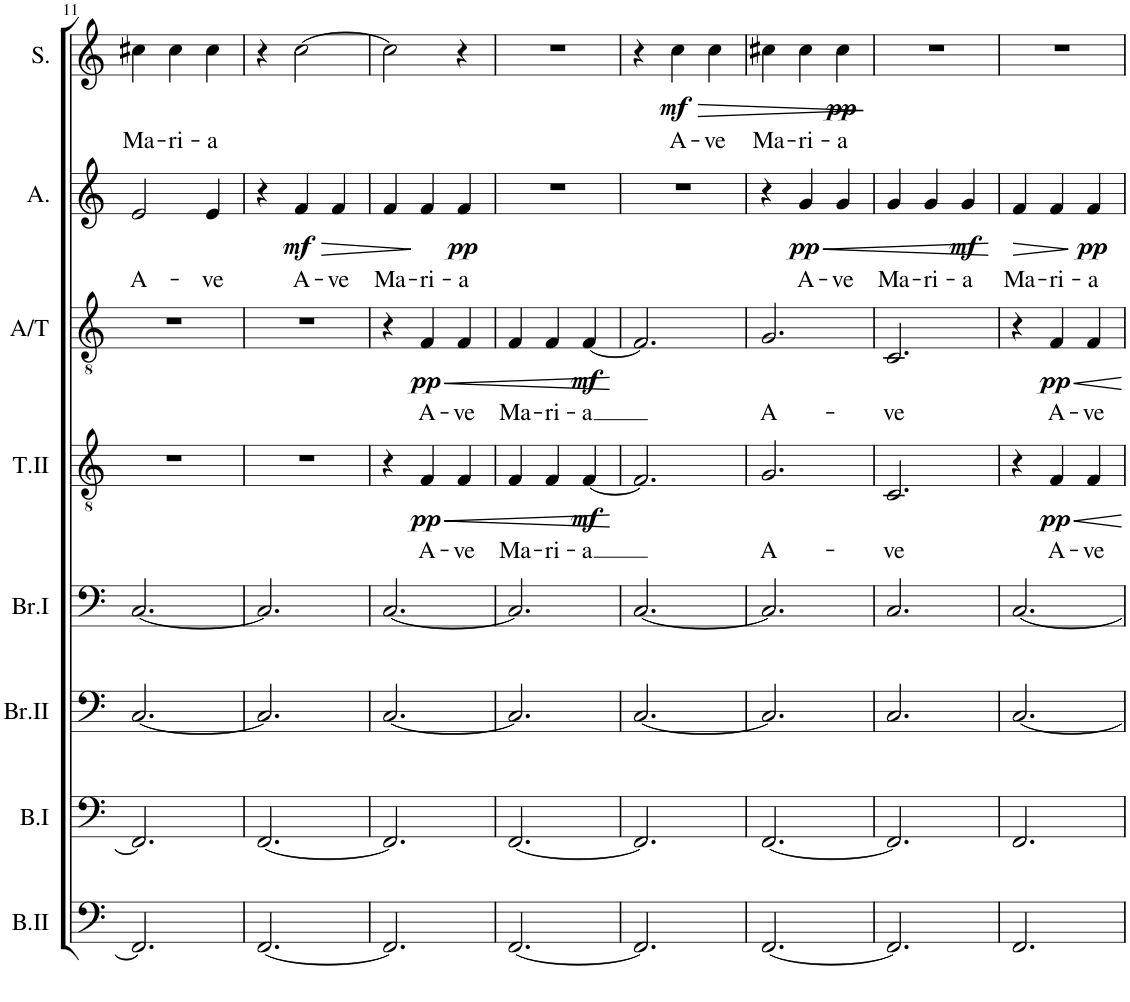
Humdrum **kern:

**kern	**kern	**kern	**kern	**kern	**text	**dynam	**kern	**text	**dynam	**kern	**text	**dynam	**kern	**text	**dynam
*part8	*part7	*part6	*part5	*part4	*part4	*part4	*part3	*part3	*part3	*part2	*part2	*part2	*part1	*part1	*part1
*staff8	*staff7	*staff6	*staff5	*staff4	*staff4	*staff4	*staff3	*staff3	*staff3	*staff2	*staff2	*staff2	*staff1	*staff1	*staff1
*I"Bass II	*I"Bass I	*I"Baritone II	*I"Baritone I	*I"Tenor II	*	*	*I"Altenor	*	*	*I"Alto	*	*	*I"Soprano	*	*
*I'B.II	*I'B.I	*I'Br.II	*I'Br.I	*I'T.II	*	*	*I'A/T	*	*	*I'A.	*	*	*I'S.	*	*
!!LO:PB:g=z
*clefF4	*clefF4	*clefF4	*clefF4	*clefGv2	*	*	*clefGv2	*	*	*clefG2	*	*	*clefG2	*	*
*	*	*	*	*	*	*	*Trd1c2	*	*	*	*	*	*	*	*
*k[]	*k[]	*k[]	*k[]	*k[]	*	*	*k[]	*	*	*k[]	*	*	*k[]	*	*
*M3/4	*M3/4	*M3/4	*M3/4	*M3/4	*	*	*M3/4	*	*	*M3/4	*	*	*M3/4	*	*
=11	=11	=11	=11	=11	=11	=11	=11	=11	=11	=11	=11	=11	=11	=11	=11
!	!	!	!	!	!	!	!	!	!	!	!LO:LY:b	!	!	!LO:LY:b	!
2.FF/]	2.FF/]	[2.C/	[2.C/	2.r	.	.	2.r	.	.	2e/	A-	.	4cc#X\	Ma-	.
!	!	!	!	!	!	!	!	!	!	!	!	!	!	!LO:LY:b	!
.	.	.	.	.	.	.	.	.	.	.	.	.	4cc#\	-ri-	.
!	!	!	!	!	!	!	!	!	!	!	!LO:LY:b	!	!	!LO:LY:b	!
.	.	.	.	.	.	.	.	.	.	4e/	-ve	.	4cc#\	-a	.
=12	=12	=12	=12	=12	=12	=12	=12	=12	=12	=12	=12	=12	=12	=12	=12
[2.FF/	[2.FF/	2.C/]	2.C/]	2.r	.	.	2.r	.	.	4r	.	.	4r	.	.
!	!	!	!	!	!	!	!	!	!	!	!LO:LY:b	!LO:HP:b	!	!	!
!	!	!	!	!	!	!	!	!	!	!	!	!LO:DY:n=1:b	!	!	!
.	.	.	.	.	.	.	.	.	.	4f/	A-	> mf	[2cc\	.	.
!	!	!	!	!	!	!	!	!	!	!	!LO:LY:b	!	!	!	!
.	.	.	.	.	.	.	.	.	.	4f/	-ve	.	.	.	.
=13	=13	=13	=13	=13	=13	=13	=13	=13	=13	=13	=13	=13	=13	=13	=13
!	!	!	!	!	!	!	!	!	!	!	!LO:LY:b	!	!	!	!
2.FF/]	2.FF/]	[2.C/	[2.C/	4r	.	.	4r	.	.	4f/	Ma-	.	2cc\]	.	.
!	!	!	!	!	!LO:LY:b	!LO:HP:b	!	!LO:LY:b	!LO:HP:b	!	!LO:LY:b	!	!	!	!
!	!	!	!	!	!	!LO:DY:n=1:b	!	!	!LO:DY:n=1:b	!	!	!	!	!	!
.	.	.	.	4F/	A-	< pp	4F/	A-	< pp	4f/	-ri-	.	.	.	.
!	!	!	!	!	!LO:LY:b	!	!	!LO:LY:b	!	!	!LO:LY:b	!LO:DY:b	!	!	!
.	.	.	.	4F/	-ve	.	4F/	-ve	.	4f/	-a	pp	4r	.	.
.	.	.	.	.	.	.	.	.	.	.	.	]	.	.	.
=14	=14	=14	=14	=14	=14	=14	=14	=14	=14	=14	=14	=14	=14	=14	=14
!	!	!	!	!	!LO:LY:b	!	!	!LO:LY:b	!	!	!	!	!	!	!
[2.FF/	[2.FF/	2.C/]	2.C/]	4F/	Ma-	.	4F/	Ma-	.	2.r	.	.	2.r	.	.
!	!	!	!	!	!LO:LY:b	!	!	!LO:LY:b	!	!	!	!	!	!	!
.	.	.	.	4F/	-ri-	.	4F/	-ri-	.	.	.	.	.	.	.
!	!	!	!	!	!LO:LY:b	!LO:DY:b	!	!LO:LY:b	!LO:DY:b	!	!	!	!	!	!
.	.	.	.	[4F/	-a	mf	[4F/	-a	mf	.	.	.	.	.	.
.	.	.	.	.	.	[	.	.	[	.	.	.	.	.	.
=15	=15	=15	=15	=15	=15	=15	=15	=15	=15	=15	=15	=15	=15	=15	=15
2.FF/]	2.FF/]	[2.C/	[2.C/	2.F/]	.	.	2.F/]	.	.	2.r	.	.	4r	.	.
!	!	!	!	!	!	!	!	!	!	!	!	!	!	!LO:LY:b	!LO:HP:b
!	!	!	!	!	!	!	!	!	!	!	!	!	!	!	!LO:DY:n=1:b
.	.	.	.	.	.	.	.	.	.	.	.	.	4cc\	A-	> mf
!	!	!	!	!	!	!	!	!	!	!	!	!	!	!LO:LY:b	!
.	.	.	.	.	.	.	.	.	.	.	.	.	4cc\	-ve	.
=16	=16	=16	=16	=16	=16	=16	=16	=16	=16	=16	=16	=16	=16	=16	=16
!	!	!	!	!	!LO:LY:b	!	!	!LO:LY:b	!	!	!	!	!	!LO:LY:b	!
[2.FF/	[2.FF/	2.C/]	2.C/]	2.G/	A-	.	2.G/	A-	.	4r	.	.	4cc#X\	Ma-	.
!	!	!	!	!	!	!	!	!	!	!	!LO:LY:b	!LO:HP:b	!	!LO:LY:b	!
!	!	!	!	!	!	!	!	!	!	!	!	!LO:DY:n=1:b	!	!	!
.	.	.	.	.	.	.	.	.	.	4g/	A-	< pp	4cc#\	-ri-	.
!	!	!	!	!	!	!	!	!	!	!	!LO:LY:b	!	!	!LO:LY:b	!LO:DY:b
.	.	.	.	.	.	.	.	.	.	4g/	-ve	.	4cc#\	-a	pp
.	.	.	.	.	.	.	.	.	.	.	.	.	.	.	]
=17	=17	=17	=17	=17	=17	=17	=17	=17	=17	=17	=17	=17	=17	=17	=17
!	!	!	!	!	!LO:LY:b	!	!	!LO:LY:b	!	!	!LO:LY:b	!	!	!	!
2.FF/]	2.FF/]	2.C/	2.C/	2.C/	-ve	.	2.C/	-ve	.	4g/	Ma-	.	2.r	.	.
!	!	!	!	!	!	!	!	!	!	!	!LO:LY:b	!	!	!	!
.	.	.	.	.	.	.	.	.	.	4g/	-ri-	.	.	.	.
!	!	!	!	!	!	!	!	!	!	!	!LO:LY:b	!LO:DY:b	!	!	!
.	.	.	.	.	.	.	.	.	.	4g/	-a	mf	.	.	.
.	.	.	.	.	.	.	.	.	.	.	.	[	.	.	.
=18	=18	=18	=18	=18	=18	=18	=18	=18	=18	=18	=18	=18	=18	=18	=18
!	!	!	!	!	!	!	!	!	!	!	!LO:LY:b	!LO:HP:b	!	!	!
2.FF/	2.FF/	[2.C/	[2.C/	4r	.	.	4r	.	.	4f/	Ma-	>	2.r	.	.
!	!	!	!	!	!LO:LY:b	!LO:DY:b	!	!LO:LY:b	!LO:DY:b	!	!LO:LY:b	!	!	!	!
.	.	.	.	4F/	A-	pp	4F/	A-	pp	4f/	-ri-	.	.	.	.
!	!	!	!	!	!LO:LY:b	!	!	!LO:LY:b	!	!	!LO:LY:b	!LO:DY:n=1:b	!	!	!
.	.	.	.	4F/	-ve	.	4F/	-ve	.	4f/	-a	] pp	.	.	.
=	=	=	=	=	=	=	=	=	=	=	=	=	=	=	=
*-	*-	*-	*-	*-	*-	*-	*-	*-	*-	*-	*-	*-	*-	*-	*-
